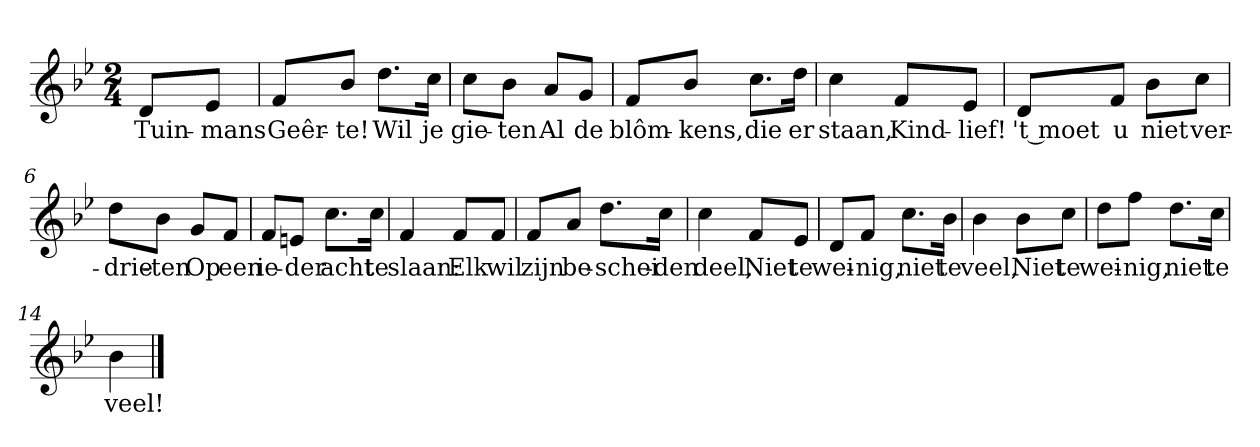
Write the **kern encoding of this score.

**kern	**text
*part1	*part1
*staff1	*staff1
*clefG2	*
*k[b-e-]	*
*B-:	*
*M2/4	*
*MM120	*
=	=
8d/L	Tuin-
8e-/J	-mans
=1	=1
8f/L	Geêr-
8b-/J	-te!
8.dd\L	Wil
16cc\Jk	je
=2	=2
8cc\L	gie-
8b-\J	-ten
8a/L	Al
8g/J	de
=3	=3
8f/L	blôm-
8b-/J	-kens,
8.cc\L	die
16dd\Jk	er
=4	=4
4cc	staan,
8f/L	Kind-
8e-/J	-lief!
=5	=5
8d/L	't moet
8f/J	u
8b-\L	niet
8cc\J	ver-
=6	=6
8dd\L	-drie-
8b-\J	-ten
8g/L	Op
8f/J	een
=7	=7
8f/L	ie-
8en/J	-der
8.cc\L	acht
16cc\Jk	te
=8	=8
4f	slaan:
8f/L	Elk
8f/J	wil
=9	=9
8f/L	zijn
8a/J	be-
8.dd\L	-schei-
16cc\Jk	-den
=10	=10
4cc	deel,
8f/L	Niet
8e-/J	te
=11	=11
8d/L	wei-
8f/J	-nig,
8.cc\L	niet
16b-\Jk	te
=12	=12
4b-	veel,
8b-\L	Niet
8cc\J	te
=13	=13
8dd\L	wei-
8ff\J	-nig,
8.dd\L	niet
16cc\Jk	te
=14	=14
4b-	veel!
==	==
*-	*-
